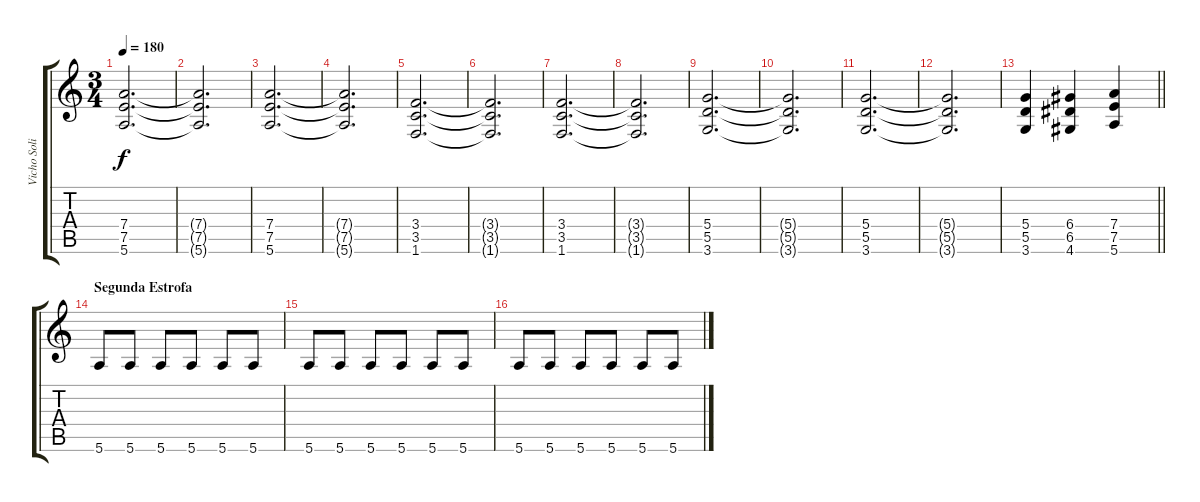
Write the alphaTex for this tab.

\track ("Vicho Solis" "Vicho Soli") {instrument distortionguitar}
\staff {score tabs}
\tuning (E4 B3 G3 D3 A2 E2) {hide}
\ts (3 4)
\tempo 180
\clef g2
\ks c
(7.4 7.5 5.6).2{d dy f} |
(7.4{t} 7.5{t} 5.6{t}).2{d} |
(7.4 7.5 5.6).2{d} |
(7.4{t} 7.5{t} 5.6{t}).2{d} |
(3.4 3.5 1.6).2{d} |
(3.4{t} 3.5{t} 1.6{t}).2{d} |
(3.4 3.5 1.6).2{d} |
(3.4{t} 3.5{t} 1.6{t}).2{d} |
(5.4 5.5 3.6).2{d} |
(5.4{t} 5.5{t} 3.6{t}).2{d} |
(5.4 5.5 3.6).2{d} |
(5.4{t} 5.5{t} 3.6{t}).2{d} |
\barLineRight lightlight
(5.4 5.5 3.6).4 (6.4 6.5 4.6).4 (7.4 7.5 5.6).4 |
\section ("" "Segunda Estrofa")
5.6.8 5.6.8 5.6.8 5.6.8 5.6.8 5.6.8 |
5.6.8 5.6.8 5.6.8 5.6.8 5.6.8 5.6.8 |
5.6.8 5.6.8 5.6.8 5.6.8 5.6.8 5.6.8
